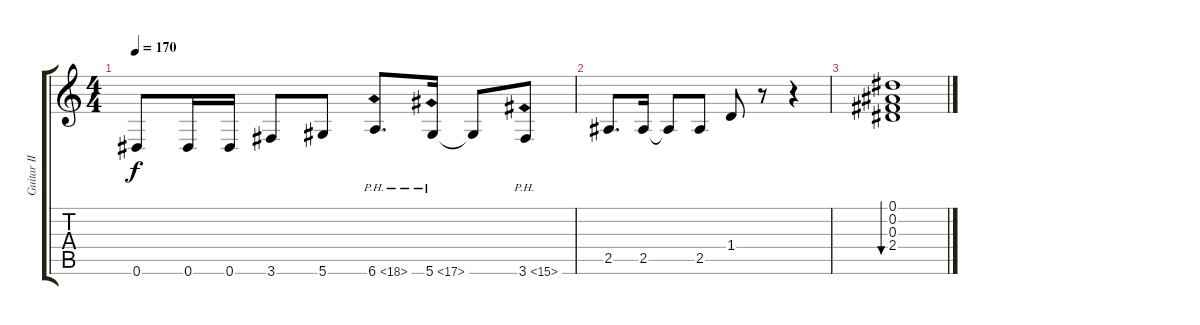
\track ("Guitar II" "Guitar II") {instrument distortionguitar}
\staff {score tabs}
\tuning (Eb4 Bb3 Gb3 Db3 Ab2 Eb2) {hide}
\ts (4 4)
\tempo 170
\clef g2
\ks c
0.6.8{dy f} 0.6.16 0.6.16 3.6.8 5.6.8 6.6{ph 12}.8{d} 5.6{ph 12}.16 5.6{t}.8 3.6{ph 12}.8 |
2.5.8{d} 2.5.16 2.5{t}.8 2.5.8 1.4.8 r.8 r.4 |
(0.1 0.2 0.3 2.4).1{bu 480}
